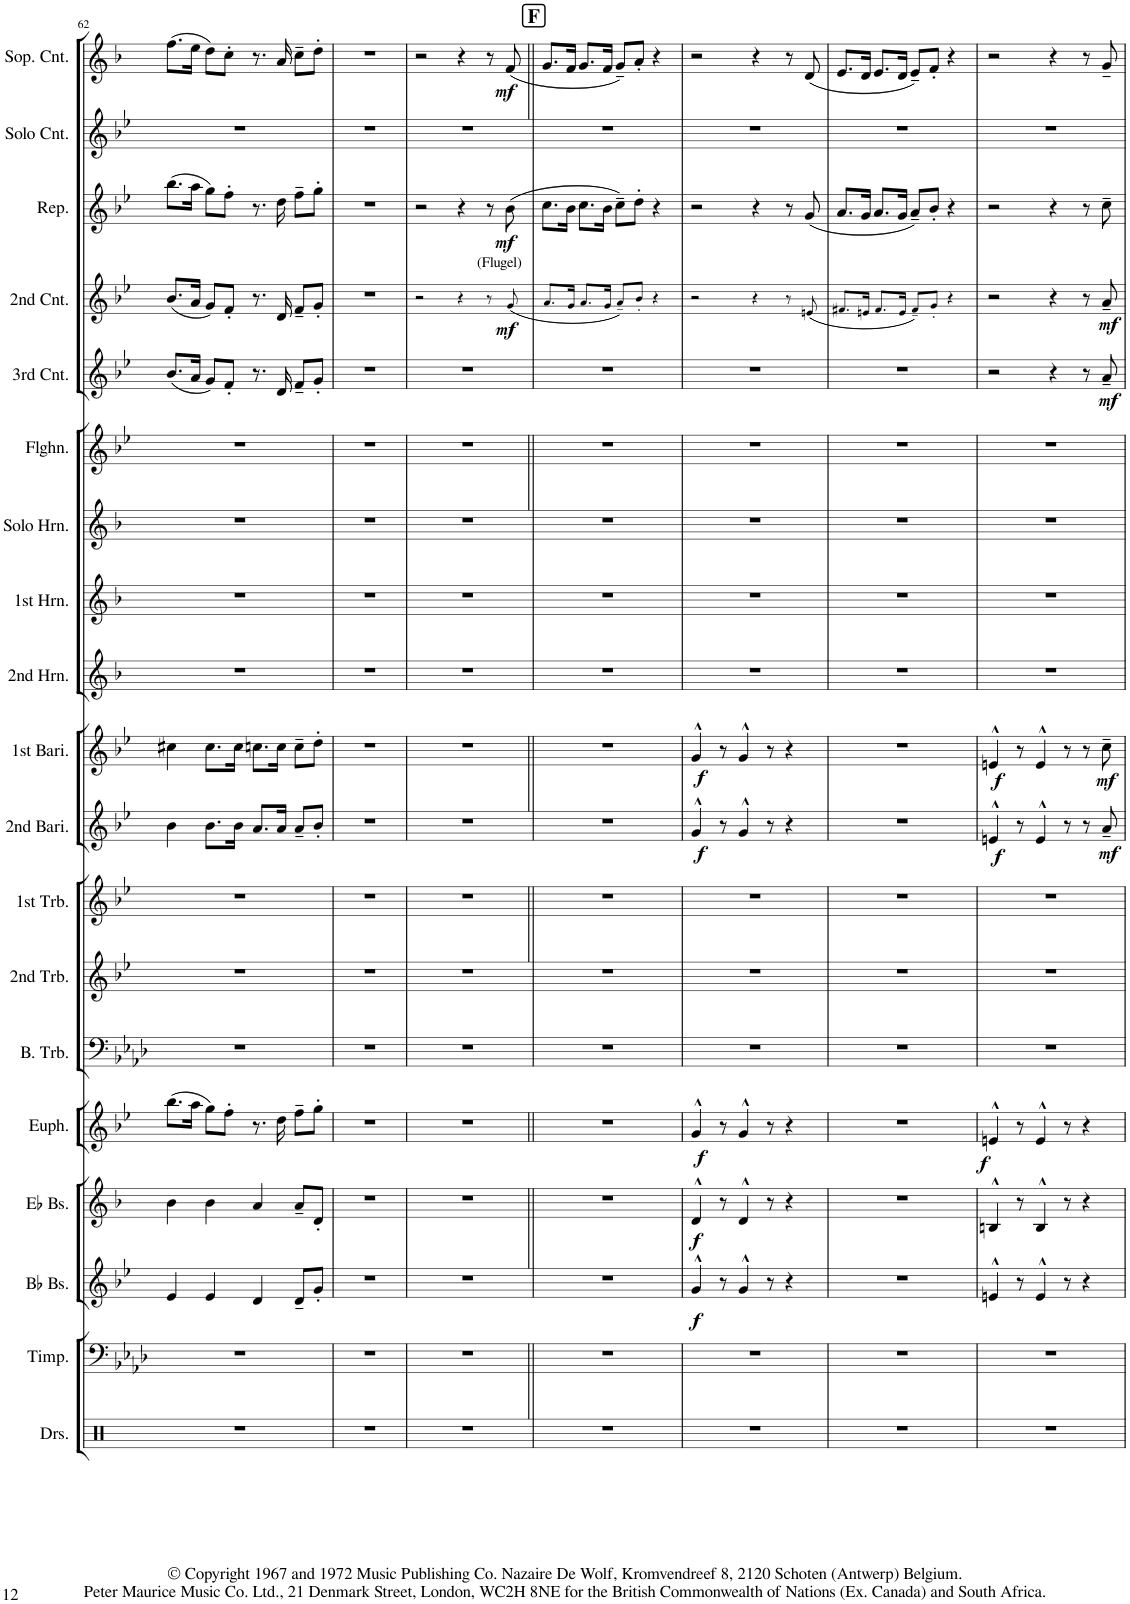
**kern	**kern	**kern	**dynam	**kern	**dynam	**kern	**dynam	**kern	**kern	**kern	**kern	**dynam	**kern	**dynam	**kern	**kern	**kern	**kern	**kern	**dynam	**kern	**dynam	**kern	**dynam	**kern	**kern	**dynam
*part19	*part18	*part17	*part17	*part16	*part16	*part15	*part15	*part14	*part13	*part12	*part11	*part11	*part10	*part10	*part9	*part8	*part7	*part6	*part5	*part5	*part4	*part4	*part3	*part3	*part2	*part1	*part1
*staff19	*staff18	*staff17	*staff17	*staff16	*staff16	*staff15	*staff15	*staff14	*staff13	*staff12	*staff11	*staff11	*staff10	*staff10	*staff9	*staff8	*staff7	*staff6	*staff5	*staff5	*staff4	*staff4	*staff3	*staff3	*staff2	*staff1	*staff1
*I"Drumset	*I"Timpani	*I"Bb Bass	*	*I"Eb Bass	*	*I"Euphonium	*	*I"Bass Trombone	*I"2nd Trombone	*I"1st Trombone	*I"2nd Baritone	*	*I"1st Baritone	*	*I"2nd Horn	*I"1st Horn	*I"Solo Horn	*I"Flugelhorn	*I"3rd Cornet	*	*I"2nd Cornet	*	*I"Repiano	*	*I"Solo Cornet	*I"Soprano Cornet	*
*I'Drs.	*I'Timp.	*I'Bb Bs.	*	*I'Eb Bs.	*	*I'Euph.	*	*I'B. Trb.	*I'2nd Trb.	*I'1st Trb.	*I'2nd Bari.	*	*I'1st Bari.	*	*I'2nd Hrn.	*I'1st Hrn.	*I'Solo Hrn.	*I'Flghn.	*I'3rd Cnt.	*	*I'2nd Cnt.	*	*I'Rep.	*	*I'Solo Cnt.	*I'Sop. Cnt.	*
!!LO:PB:g=z
*clefX	*clefF4	*clefG2	*	*clefG2	*	*clefG2	*	*clefF4	*clefG2	*clefG2	*clefG2	*	*clefG2	*	*clefG2	*clefG2	*clefG2	*clefG2	*clefG2	*	*clefG2	*	*clefG2	*	*clefG2	*clefG2	*
*	*	*Trd15c26	*	*Trd12c21	*	*Trd8c14	*	*Trd7c12	*Trd1c2	*Trd1c2	*Trd1c2	*	*Trd1c2	*	*Trd5c9	*Trd5c9	*Trd5c9	*Trd1c2	*Trd1c2	*	*Trd1c2	*	*Trd1c2	*	*Trd1c2	*Trd-2c-3	*
*k[]	*k[b-e-a-d-]	*k[b-e-]	*	*k[b-]	*	*k[b-e-]	*	*k[b-e-a-d-]	*k[b-e-]	*k[b-e-]	*k[b-e-]	*	*k[b-e-]	*	*k[b-]	*k[b-]	*k[b-]	*k[b-e-]	*k[b-e-]	*	*k[b-e-]	*	*k[b-e-]	*	*k[b-e-]	*k[b-]	*
*M2/2	*M2/2	*M2/2	*	*M2/2	*	*M2/2	*	*M2/2	*M2/2	*M2/2	*M2/2	*	*M2/2	*	*M2/2	*M2/2	*M2/2	*M2/2	*M2/2	*	*M2/2	*	*M2/2	*	*M2/2	*M2/2	*
*met(c|)	*met(c|)	*met(c|)	*	*met(c|)	*	*met(c|)	*	*met(c|)	*met(c|)	*met(c|)	*met(c|)	*	*met(c|)	*	*met(c|)	*met(c|)	*met(c|)	*met(c|)	*met(c|)	*	*met(c|)	*	*met(c|)	*	*met(c|)	*met(c|)	*
=62	=62	=62	=62	=62	=62	=62	=62	=62	=62	=62	=62	=62	=62	=62	=62	=62	=62	=62	=62	=62	=62	=62	=62	=62	=62	=62	=62
1r	1r	4e-/	.	4b-\	.	(8.bb-\L	.	1r	1r	1r	4b-\	.	4cc#X\	.	1r	1r	1r	1r	(8.b-/L	.	(8.b-/L	.	(8.bb-\L	.	1r	(8.ff\L	.
.	.	.	.	.	.	16aa\Jk	.	.	.	.	.	.	.	.	.	.	.	.	16a/Jk	.	16a/Jk	.	16aa\Jk	.	.	16ee\Jk	.
.	.	4e-/	.	4b-\	.	8gg\L)	.	.	.	.	8.b-\L	.	8.cc#\L	.	.	.	.	.	8g/L)	.	8g/L)	.	8gg\L)	.	.	8dd\L)	.
.	.	.	.	.	.	8ff'\J	.	.	.	.	.	.	.	.	.	.	.	.	8f'/J	.	8f'/J	.	8ff'\J	.	.	8cc'\J	.
.	.	.	.	.	.	.	.	.	.	.	16b-\Jk	.	16cc#\Jk	.	.	.	.	.	.	.	.	.	.	.	.	.	.
.	.	4d/	.	4a/	.	8.r	.	.	.	.	8.a/L	.	8.ccn\L	.	.	.	.	.	8.r	.	8.r	.	8.r	.	.	8.r	.
.	.	.	.	.	.	16dd\	.	.	.	.	16a/Jk	.	16cc\Jk	.	.	.	.	.	16d/	.	16d/	.	16dd\	.	.	16a/	.
.	.	8d~/L	.	8a~/L	.	8ff~\L	.	.	.	.	8a~/L	.	8cc~\L	.	.	.	.	.	8f~/L	.	8f~/L	.	8ff~\L	.	.	8cc~\L	.
.	.	8g'/J	.	8d'/J	.	8gg'\J	.	.	.	.	8b-'/J	.	8dd'\J	.	.	.	.	.	8g'/J	.	8g'/J	.	8gg'\J	.	.	8dd'\J	.
=63	=63	=63	=63	=63	=63	=63	=63	=63	=63	=63	=63	=63	=63	=63	=63	=63	=63	=63	=63	=63	=63	=63	=63	=63	=63	=63	=63
1r	1r	1r	.	1r	.	1r	.	1r	1r	1r	1r	.	1r	.	1r	1r	1r	1r	1r	.	1r	.	1r	.	1r	1r	.
=64	=64	=64	=64	=64	=64	=64	=64	=64	=64	=64	=64	=64	=64	=64	=64	=64	=64	=64	=64	=64	=64	=64	=64	=64	=64	=64	=64
1r	1r	1r	.	1r	.	1r	.	1r	1r	1r	1r	.	1r	.	1r	1r	1r	1r	1r	.	2r	.	2r	.	1r	2r	.
.	.	.	.	.	.	.	.	.	.	.	.	.	.	.	.	.	.	.	.	.	4r	.	4r	.	.	4r	.
.	.	.	.	.	.	.	.	.	.	.	.	.	.	.	.	.	.	.	.	.	8r	.	8r	.	.	8r	.
!	!	!	!	!	!	!	!	!	!	!	!	!	!	!	!	!	!	!	!	!	!LO:TX:a:t=(Flugel)	!	!	!	!	!	!
!	!	!	!	!	!	!	!	!	!	!	!	!	!	!	!	!	!	!	!	!	!	!LO:DY:b	!	!LO:DY:b	!	!	!LO:DY:b
.	.	.	.	.	.	.	.	.	.	.	.	.	.	.	.	.	.	.	.	.	(8g!/	mf	(8b-\	mf	.	(8f/	mf
!!LO:REH:place=s1:a:B:cj:fs=14:t=F
=65||	=65||	=65||	=65||	=65||	=65||	=65||	=65||	=65||	=65||	=65||	=65||	=65||	=65||	=65||	=65||	=65||	=65||	=65||	=65||	=65||	=65||	=65||	=65||	=65||	=65||	=65||	=65||
1r	1r	1r	.	1r	.	1r	.	1r	1r	1r	1r	.	1r	.	1r	1r	1r	1r	1r	.	8.a!/L	.	8.cc\L	.	1r	8.g/L	.
.	.	.	.	.	.	.	.	.	.	.	.	.	.	.	.	.	.	.	.	.	16g!/Jk	.	16b-\Jk	.	.	16f/Jk	.
.	.	.	.	.	.	.	.	.	.	.	.	.	.	.	.	.	.	.	.	.	8.a!/L	.	8.cc\L	.	.	8.g/L	.
.	.	.	.	.	.	.	.	.	.	.	.	.	.	.	.	.	.	.	.	.	16g!/Jk	.	16b-\Jk	.	.	16f/Jk	.
.	.	.	.	.	.	.	.	.	.	.	.	.	.	.	.	.	.	.	.	.	8a~!/L)	.	8cc~\L)	.	.	8g~/L)	.
.	.	.	.	.	.	.	.	.	.	.	.	.	.	.	.	.	.	.	.	.	8b-'!/J	.	8dd'\J	.	.	8a'/J	.
.	.	.	.	.	.	.	.	.	.	.	.	.	.	.	.	.	.	.	.	.	4r	.	4r	.	.	4r	.
=66	=66	=66	=66	=66	=66	=66	=66	=66	=66	=66	=66	=66	=66	=66	=66	=66	=66	=66	=66	=66	=66	=66	=66	=66	=66	=66	=66
!	!	!	!LO:DY:b	!	!LO:DY:b	!	!LO:DY:b	!	!	!	!	!LO:DY:b	!	!LO:DY:b	!	!	!	!	!	!	!	!	!	!	!	!	!
1r	1r	4g^^/	f	4d^^/	f	4g^^/	f	1r	1r	1r	4g^^/	f	4g^^/	f	1r	1r	1r	1r	1r	.	2r	.	2r	.	1r	2r	.
.	.	8r	.	8r	.	8r	.	.	.	.	8r	.	8r	.	.	.	.	.	.	.	.	.	.	.	.	.	.
.	.	4g^^/	.	4d^^/	.	4g^^/	.	.	.	.	4g^^/	.	4g^^/	.	.	.	.	.	.	.	.	.	.	.	.	.	.
.	.	.	.	.	.	.	.	.	.	.	.	.	.	.	.	.	.	.	.	.	4r	.	4r	.	.	4r	.
.	.	8r	.	8r	.	8r	.	.	.	.	8r	.	8r	.	.	.	.	.	.	.	.	.	.	.	.	.	.
.	.	4r	.	4r	.	4r	.	.	.	.	4r	.	4r	.	.	.	.	.	.	.	8r	.	8r	.	.	8r	.
.	.	.	.	.	.	.	.	.	.	.	.	.	.	.	.	.	.	.	.	.	(8en!/	.	(8g/	.	.	(8d/	.
=67	=67	=67	=67	=67	=67	=67	=67	=67	=67	=67	=67	=67	=67	=67	=67	=67	=67	=67	=67	=67	=67	=67	=67	=67	=67	=67	=67
1r	1r	1r	.	1r	.	1r	.	1r	1r	1r	1r	.	1r	.	1r	1r	1r	1r	1r	.	8.f#X!/L	.	8.a/L	.	1r	8.e/L	.
.	.	.	.	.	.	.	.	.	.	.	.	.	.	.	.	.	.	.	.	.	16en!/Jk	.	16g/Jk	.	.	16d/Jk	.
.	.	.	.	.	.	.	.	.	.	.	.	.	.	.	.	.	.	.	.	.	8.f#!/L	.	8.a/L	.	.	8.e/L	.
.	.	.	.	.	.	.	.	.	.	.	.	.	.	.	.	.	.	.	.	.	16e!/Jk	.	16g/Jk	.	.	16d/Jk	.
.	.	.	.	.	.	.	.	.	.	.	.	.	.	.	.	.	.	.	.	.	8f#~!/L)	.	8a~/L)	.	.	8e~/L)	.
.	.	.	.	.	.	.	.	.	.	.	.	.	.	.	.	.	.	.	.	.	8g'!/J	.	8b-'/J	.	.	8f'/J	.
.	.	.	.	.	.	.	.	.	.	.	.	.	.	.	.	.	.	.	.	.	4r	.	4r	.	.	4r	.
=68	=68	=68	=68	=68	=68	=68	=68	=68	=68	=68	=68	=68	=68	=68	=68	=68	=68	=68	=68	=68	=68	=68	=68	=68	=68	=68	=68
!	!	!	!	!	!	!	!LO:DY:b	!	!	!	!	!LO:DY:b	!	!LO:DY:b	!	!	!	!	!	!	!	!	!	!	!	!	!
1r	1r	4en^^/	.	4Bn^^/	.	4en^^/	f	1r	1r	1r	4en^^/	f	4en^^/	f	1r	1r	1r	1r	2r	.	2r	.	2r	.	1r	2r	.
.	.	8r	.	8r	.	8r	.	.	.	.	8r	.	8r	.	.	.	.	.	.	.	.	.	.	.	.	.	.
.	.	4e^^/	.	4B^^/	.	4e^^/	.	.	.	.	4e^^/	.	4e^^/	.	.	.	.	.	.	.	.	.	.	.	.	.	.
.	.	.	.	.	.	.	.	.	.	.	.	.	.	.	.	.	.	.	4r	.	4r	.	4r	.	.	4r	.
.	.	8r	.	8r	.	8r	.	.	.	.	8r	.	8r	.	.	.	.	.	.	.	.	.	.	.	.	.	.
.	.	4r	.	4r	.	4r	.	.	.	.	8r	.	8r	.	.	.	.	.	8r	.	8r	.	8r	.	.	8r	.
!	!	!	!	!	!	!	!	!	!	!	!	!LO:DY:b	!	!LO:DY:b	!	!	!	!	!	!LO:DY:b	!	!LO:DY:b	!	!	!	!	!
.	.	.	.	.	.	.	.	.	.	.	8a~/	mf	8cc~\	mf	.	.	.	.	8a~/	mf	8a~/	mf	8cc~\	.	.	8g~/	.
=	=	=	=	=	=	=	=	=	=	=	=	=	=	=	=	=	=	=	=	=	=	=	=	=	=	=	=
*-	*-	*-	*-	*-	*-	*-	*-	*-	*-	*-	*-	*-	*-	*-	*-	*-	*-	*-	*-	*-	*-	*-	*-	*-	*-	*-	*-
